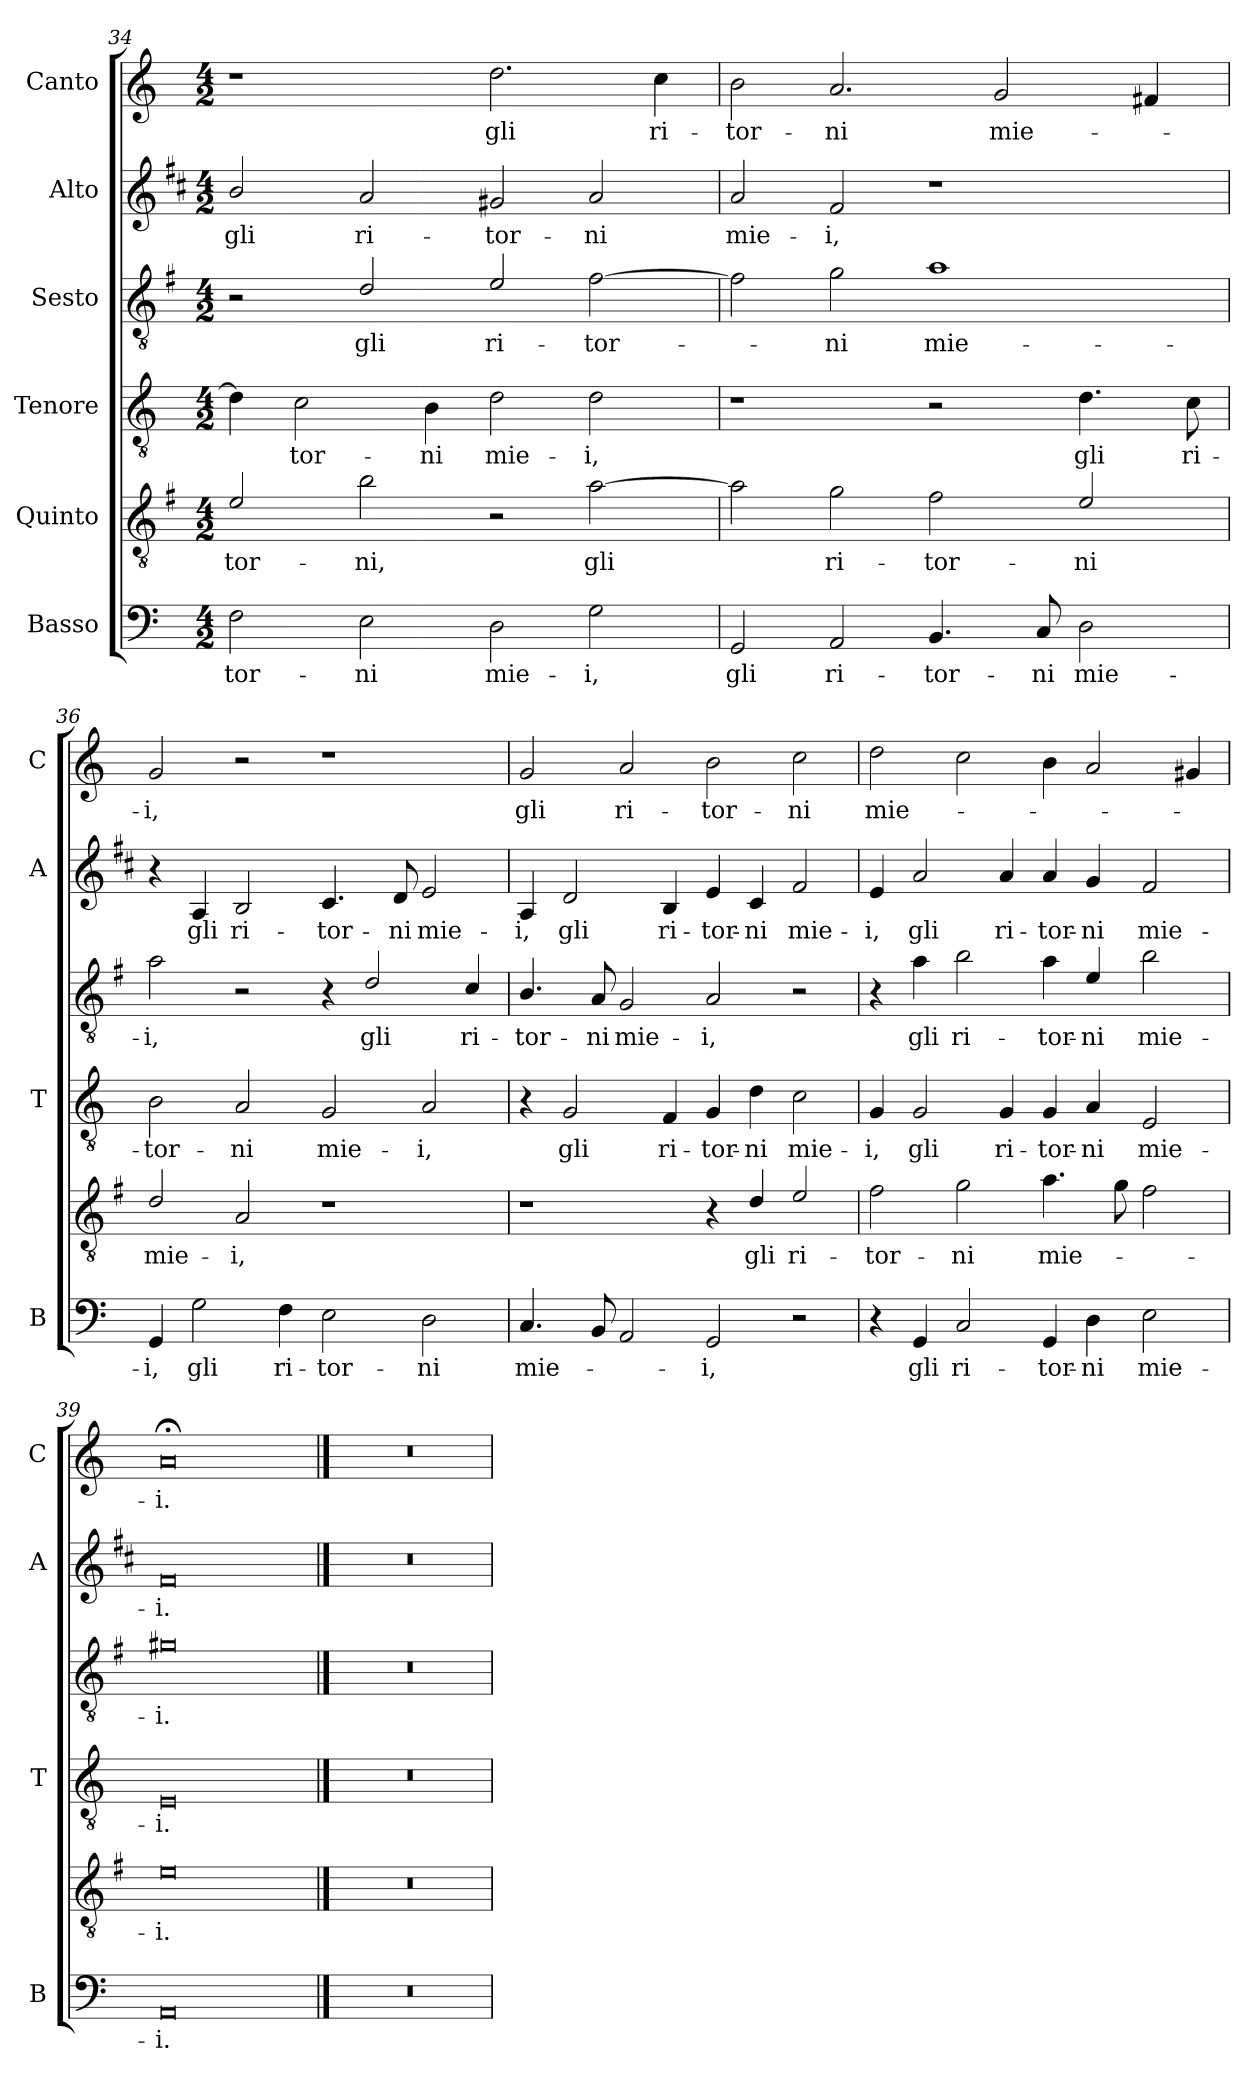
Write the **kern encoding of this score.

**kern	**text	**kern	**text	**kern	**text	**kern	**text	**kern	**text	**kern	**text
*part6	*part6	*part5	*part5	*part4	*part4	*part3	*part3	*part2	*part2	*part1	*part1
*staff6	*staff6	*staff5	*staff5	*staff4	*staff4	*staff3	*staff3	*staff2	*staff2	*staff1	*staff1
*I"Basso	*	*I"Quinto	*	*I"Tenore	*	*I"Sesto	*	*I"Alto	*	*I"Canto	*
*I'B	*	*	*	*I'T	*	*	*	*I'A	*	*I'C	*
*clefF4	*	*clefGv2	*	*clefGv2	*	*clefGv2	*	*clefG2	*	*clefG2	*
*	*	*ITrd4c7	*	*	*	*ITrd4c7	*	*ITrd1c2	*	*	*
*k[]	*	*k[]	*	*k[]	*	*k[]	*	*k[]	*	*k[]	*
*C:	*	*C:	*	*C:	*	*C:	*	*C:	*	*C:	*
*M4/2	*	*M4/2	*	*M4/2	*	*M4/2	*	*M4/2	*	*M4/2	*
=34	=34	=34	=34	=34	=34	=34	=34	=34	=34	=34	=34
!	!LO:LY:b	!	!LO:LY:b	!	!	!	!	!	!LO:LY:b	!	!
2F\	-tor-	2A/	-tor-	4d\]	.	2r	.	2a/	gli	1r	.
!	!	!	!	!	!LO:LY:b	!	!	!	!	!	!
.	.	.	.	2c\	-tor-	.	.	.	.	.	.
!	!LO:LY:b	!	!LO:LY:b	!	!	!	!LO:LY:b	!	!LO:LY:b	!	!
2E\	-ni	2e\	-ni,	.	.	2G/	gli	2g/	ri-	.	.
!	!	!	!	!	!LO:LY:b	!	!	!	!	!	!
.	.	.	.	4B\	-ni	.	.	.	.	.	.
!	!LO:LY:b	!	!	!	!LO:LY:b	!	!LO:LY:b	!	!LO:LY:b	!	!LO:LY:b
2D\	mie-	2r	.	2d\	mie-	2A/	ri-	2f#X/	-tor-	2.dd\	gli
!	!LO:LY:b	!	!LO:LY:b	!	!LO:LY:b	!	!LO:LY:b	!	!LO:LY:b	!	!
2G\	-i,	[2d\	gli	2d\	-i,	[2B\	-tor-	2g/	-ni	.	.
!	!	!	!	!	!	!	!	!	!	!	!LO:LY:b
.	.	.	.	.	.	.	.	.	.	4cc\	ri-
=35	=35	=35	=35	=35	=35	=35	=35	=35	=35	=35	=35
!	!LO:LY:b	!	!	!	!	!	!	!	!LO:LY:b	!	!LO:LY:b
2GG/	gli	2d\]	.	1r	.	2B\]	.	2g/	mie-	2b\	-tor-
!	!LO:LY:b	!	!LO:LY:b	!	!	!	!LO:LY:b	!	!LO:LY:b	!	!LO:LY:b
2AA/	ri-	2c\	ri-	.	.	2c\	-ni	2e/	-i,	2.a/	-ni
!	!LO:LY:b	!	!LO:LY:b	!	!	!	!LO:LY:b	!	!	!	!
4.BB/	-tor-	2B\	-tor-	2r	.	1d	mie-	1r	.	.	.
!	!	!	!	!	!	!	!	!	!	!	!LO:LY:b
.	.	.	.	.	.	.	.	.	.	2g/	mie-
!	!LO:LY:b	!	!	!	!	!	!	!	!	!	!
8C/	-ni	.	.	.	.	.	.	.	.	.	.
!	!LO:LY:b	!	!LO:LY:b	!	!LO:LY:b	!	!	!	!	!	!
2D\	mie-	2A/	-ni	4.d\	gli	.	.	.	.	.	.
.	.	.	.	.	.	.	.	.	.	4f#X/	.
!	!	!	!	!	!LO:LY:b	!	!	!	!	!	!
.	.	.	.	8c\	ri-	.	.	.	.	.	.
=36	=36	=36	=36	=36	=36	=36	=36	=36	=36	=36	=36
!	!LO:LY:b	!	!LO:LY:b	!	!LO:LY:b	!	!LO:LY:b	!	!	!	!LO:LY:b
4GG/	-i,	2G/	mie-	2B\	-tor-	2d\	-i,	4r	.	2g/	-i,
!	!LO:LY:b	!	!	!	!	!	!	!	!LO:LY:b	!	!
2G\	gli	.	.	.	.	.	.	4G/	gli	.	.
!	!	!	!LO:LY:b	!	!LO:LY:b	!	!	!	!LO:LY:b	!	!
.	.	2D/	-i,	2A/	-ni	2r	.	2A/	ri-	2r	.
!	!LO:LY:b	!	!	!	!	!	!	!	!	!	!
4F\	ri-	.	.	.	.	.	.	.	.	.	.
!	!LO:LY:b	!	!	!	!LO:LY:b	!	!	!	!LO:LY:b	!	!
2E\	-tor-	1r	.	2G/	mie-	4r	.	4.B/	-tor-	1r	.
!	!	!	!	!	!	!	!LO:LY:b	!	!	!	!
.	.	.	.	.	.	2G/	gli	.	.	.	.
!	!	!	!	!	!	!	!	!	!LO:LY:b	!	!
.	.	.	.	.	.	.	.	8c/	-ni	.	.
!	!LO:LY:b	!	!	!	!LO:LY:b	!	!	!	!LO:LY:b	!	!
2D\	-ni	.	.	2A/	-i,	.	.	2d/	mie-	.	.
!	!	!	!	!	!	!	!LO:LY:b	!	!	!	!
.	.	.	.	.	.	4F/	ri-	.	.	.	.
!!LO:LB:g=z
=37	=37	=37	=37	=37	=37	=37	=37	=37	=37	=37	=37
!	!LO:LY:b	!	!	!	!	!	!LO:LY:b	!	!LO:LY:b	!	!LO:LY:b
4.C/	mie-	1r	.	4r	.	4.E/	-tor-	4G/	-i,	2g/	gli
!	!	!	!	!	!LO:LY:b	!	!	!	!LO:LY:b	!	!
.	.	.	.	2G/	gli	.	.	2c/	gli	.	.
!	!	!	!	!	!	!	!LO:LY:b	!	!	!	!
8BB/	.	.	.	.	.	8D/	-ni	.	.	.	.
!	!	!	!	!	!	!	!LO:LY:b	!	!	!	!LO:LY:b
2AA/	.	.	.	.	.	2C/	mie-	.	.	2a/	ri-
!	!	!	!	!	!LO:LY:b	!	!	!	!LO:LY:b	!	!
.	.	.	.	4F/	ri-	.	.	4A/	ri-	.	.
!	!LO:LY:b	!	!	!	!LO:LY:b	!	!LO:LY:b	!	!LO:LY:b	!	!LO:LY:b
2GG/	-i,	4r	.	4G/	-tor-	2D/	-i,	4d/	-tor-	2b\	-tor-
!	!	!	!LO:LY:b	!	!LO:LY:b	!	!	!	!LO:LY:b	!	!
.	.	4G/	gli	4d\	-ni	.	.	4B/	-ni	.	.
!	!	!	!LO:LY:b	!	!LO:LY:b	!	!	!	!LO:LY:b	!	!LO:LY:b
2r	.	2A/	ri-	2c\	mie-	2r	.	2e/	mie-	2cc\	-ni
=38	=38	=38	=38	=38	=38	=38	=38	=38	=38	=38	=38
!	!	!	!LO:LY:b	!	!LO:LY:b	!	!	!	!LO:LY:b	!	!LO:LY:b
4r	.	2B\	-tor-	4G/	-i,	4r	.	4d/	-i,	2dd\	mie-
!	!LO:LY:b	!	!	!	!LO:LY:b	!	!LO:LY:b	!	!LO:LY:b	!	!
4GG/	gli	.	.	2G/	gli	4d\	gli	2g/	gli	.	.
!	!LO:LY:b	!	!LO:LY:b	!	!	!	!LO:LY:b	!	!	!	!
2C/	ri-	2c\	-ni	.	.	2e\	ri-	.	.	2cc\	.
!	!	!	!	!	!LO:LY:b	!	!	!	!LO:LY:b	!	!
.	.	.	.	4G/	ri-	.	.	4g/	ri-	.	.
!	!LO:LY:b	!	!LO:LY:b	!	!LO:LY:b	!	!LO:LY:b	!	!LO:LY:b	!	!
4GG/	-tor-	4.d\	mie-	4G/	-tor-	4d\	-tor-	4g/	-tor-	4b\	.
!	!LO:LY:b	!	!	!	!LO:LY:b	!	!LO:LY:b	!	!LO:LY:b	!	!
4D\	-ni	.	.	4A/	-ni	4A/	-ni	4f/	-ni	2a/	.
.	.	8c\	.	.	.	.	.	.	.	.	.
!	!LO:LY:b	!	!	!	!LO:LY:b	!	!LO:LY:b	!	!LO:LY:b	!	!
2E\	mie-	2B\	.	2E/	mie-	2e\	mie-	2e/	mie-	.	.
.	.	.	.	.	.	.	.	.	.	4g#X/	.
=39	=39	=39	=39	=39	=39	=39	=39	=39	=39	=39	=39
!	!LO:LY:b	!	!LO:LY:b	!	!LO:LY:b	!	!LO:LY:b	!	!LO:LY:b	!	!LO:LY:b
0AA	-i.	0A	-i.	0E	-i.	0c#X	-i.	0e	-i.	0a;<	-i.
==40	==40	==40	==40	==40	==40	==40	==40	==40	==40	==40	==40
0r	.	0r	.	0r	.	0r	.	0r	.	0r	.
=	=	=	=	=	=	=	=	=	=	=	=
*-	*-	*-	*-	*-	*-	*-	*-	*-	*-	*-	*-
